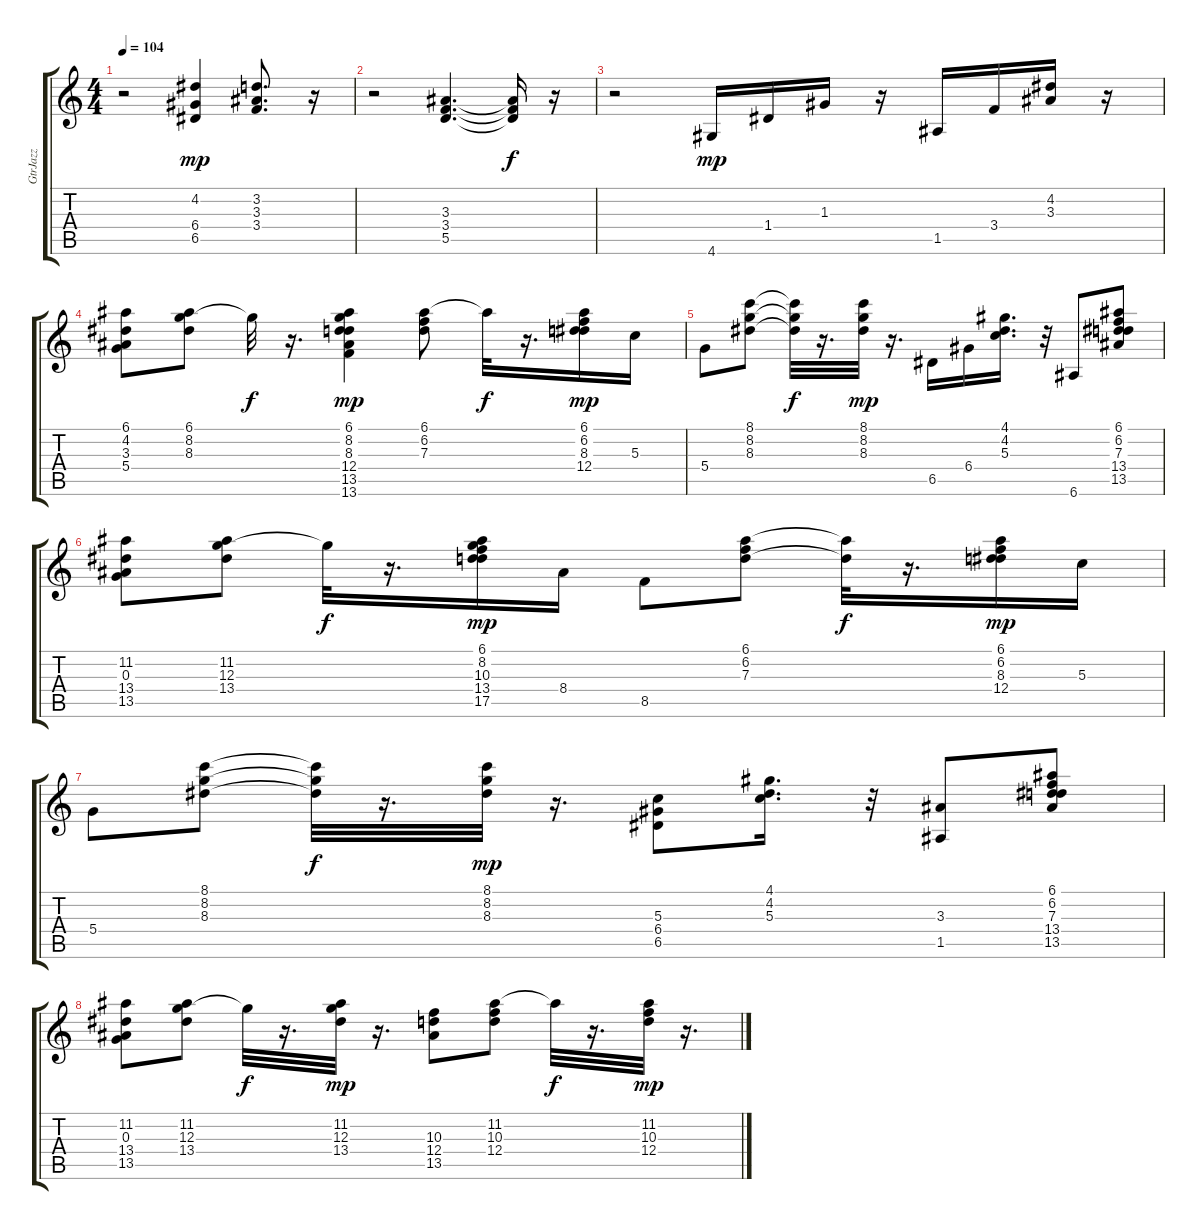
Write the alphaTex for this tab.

\track ("GtrJazz          " "GtrJazz   ") {instrument electricguitarjazz}
\staff {score tabs}
\tuning (E4 B3 G3 D3 A2 E2) {hide}
\ts (4 4)
\tempo 104
\clef g2
\ks c
r.2{dy f} (4.2 6.4 6.5).4{dy mp} (3.2 3.3 3.4).8{d} r.16 |
r.2 (3.3 3.4 5.5).4{d} (3.3{t} 3.4{t} 5.5{t}).16{dy f} r.16 |
r.2 4.6.16{dy mp} 1.4.16 1.3.16 r.16 1.5.16 3.4.16 (4.2 3.3).16 r.16 |
(6.1 4.2 3.3 5.4).8 (6.1 8.2 8.3).8 8.2{t}.32{dy f} r.16{d} (6.1 8.2 8.3 12.4 13.5 13.6).4{dy mp} (6.1 6.2 7.3).8 6.1{t}.32{dy f} r.16{d} (6.1 6.2 8.3 12.4).16{dy mp} 5.3.16 |
5.4.8 (8.1 8.2 8.3).8 (8.1{t} 8.2{t} 8.3{t}).32{dy f} r.16{d} (8.1 8.2 8.3).32{dy mp} r.16{d} 6.5.16 6.4.16 (4.1 4.2 5.3).16{d} r.32 6.6.8 (6.1 6.2 7.3 13.4 13.5).8 |
(11.2 0.3 13.4 13.5).8 (11.2 12.3 13.4).8 12.3{t}.32{dy f} r.16{d} (6.1 8.2 10.3 13.4 17.5).16{dy mp} 8.4.16 8.5.8 (6.1 6.2 7.3).8 (6.1{t} 7.3{t}).32{dy f} r.16{d} (6.1 6.2 8.3 12.4).16{dy mp} 5.3.16 |
5.4.8 (8.1 8.2 8.3).8 (8.1{t} 8.2{t} 8.3{t}).32{dy f} r.16{d} (8.1 8.2 8.3).32{dy mp} r.16{d} (5.3 6.4 6.5).8 (4.1 4.2 5.3).16{d} r.32 (3.3 1.5).8 (6.1 6.2 7.3 13.4 13.5).8 |
(11.2 0.3 13.4 13.5).8 (11.2 12.3 13.4).8 12.3{t}.32{dy f} r.16{d} (11.2 12.3 13.4).32{dy mp} r.16{d} (10.3 12.4 13.5).8 (11.2 10.3 12.4).8 11.2{t}.32{dy f} r.16{d} (11.2 10.3 12.4).32{dy mp} r.16{d}
